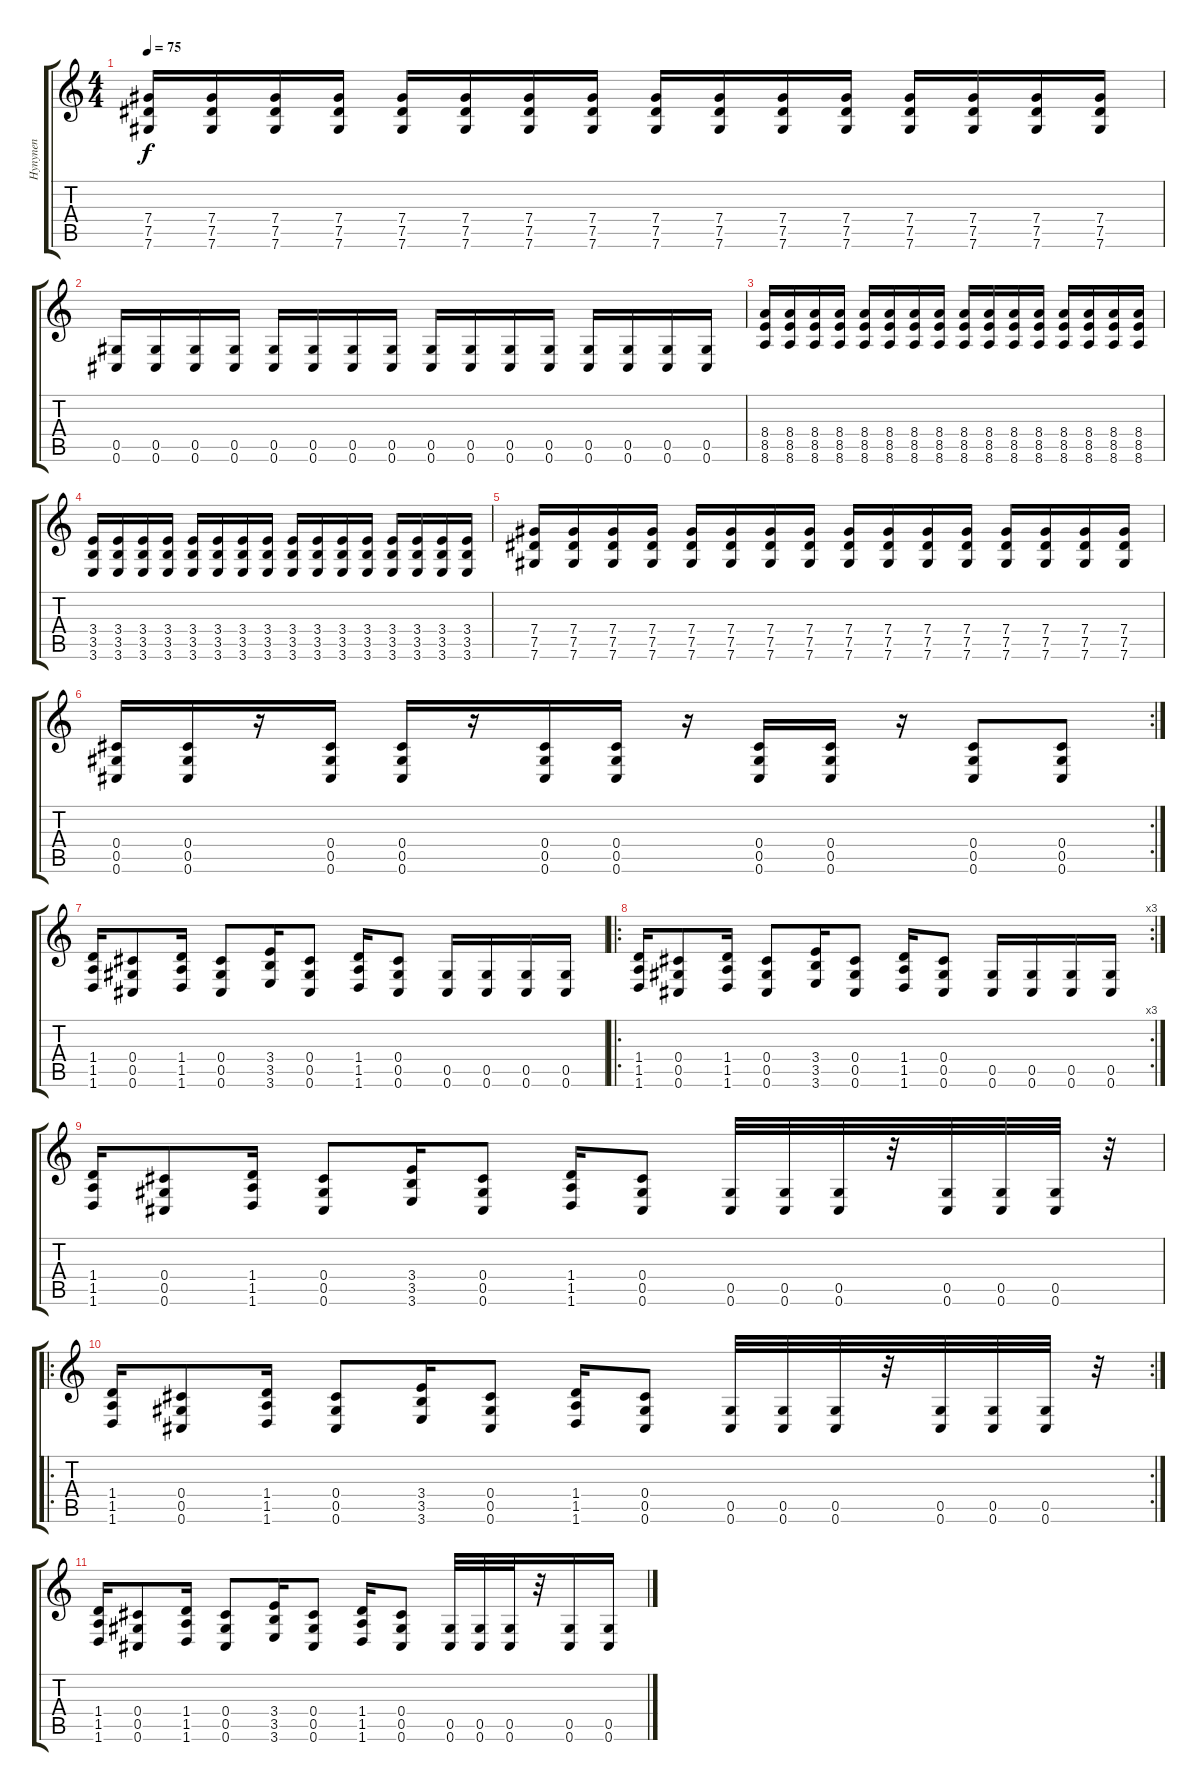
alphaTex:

\track ("Hynynen" "Hynynen") {instrument distortionguitar}
\staff {score tabs}
\tuning (Eb4 Bb3 Gb3 Db3 Ab2 Db2) {hide}
\ts (4 4)
\tempo 75
\clef g2
\ks c
(7.4 7.5 7.6).16{dy f} (7.4 7.5 7.6).16 (7.4 7.5 7.6).16 (7.4 7.5 7.6).16 (7.4 7.5 7.6).16 (7.4 7.5 7.6).16 (7.4 7.5 7.6).16 (7.4 7.5 7.6).16 (7.4 7.5 7.6).16 (7.4 7.5 7.6).16 (7.4 7.5 7.6).16 (7.4 7.5 7.6).16 (7.4 7.5 7.6).16 (7.4 7.5 7.6).16 (7.4 7.5 7.6).16 (7.4 7.5 7.6).16 |
(0.5 0.6).16 (0.5 0.6).16 (0.5 0.6).16 (0.5 0.6).16 (0.5 0.6).16 (0.5 0.6).16 (0.5 0.6).16 (0.5 0.6).16 (0.5 0.6).16 (0.5 0.6).16 (0.5 0.6).16 (0.5 0.6).16 (0.5 0.6).16 (0.5 0.6).16 (0.5 0.6).16 (0.5 0.6).16 |
(8.4 8.5 8.6).16 (8.4 8.5 8.6).16 (8.4 8.5 8.6).16 (8.4 8.5 8.6).16 (8.4 8.5 8.6).16 (8.4 8.5 8.6).16 (8.4 8.5 8.6).16 (8.4 8.5 8.6).16 (8.4 8.5 8.6).16 (8.4 8.5 8.6).16 (8.4 8.5 8.6).16 (8.4 8.5 8.6).16 (8.4 8.5 8.6).16 (8.4 8.5 8.6).16 (8.4 8.5 8.6).16 (8.4 8.5 8.6).16 |
(3.4 3.5 3.6).16 (3.4 3.5 3.6).16 (3.4 3.5 3.6).16 (3.4 3.5 3.6).16 (3.4 3.5 3.6).16 (3.4 3.5 3.6).16 (3.4 3.5 3.6).16 (3.4 3.5 3.6).16 (3.4 3.5 3.6).16 (3.4 3.5 3.6).16 (3.4 3.5 3.6).16 (3.4 3.5 3.6).16 (3.4 3.5 3.6).16 (3.4 3.5 3.6).16 (3.4 3.5 3.6).16 (3.4 3.5 3.6).16 |
(7.4 7.5 7.6).16 (7.4 7.5 7.6).16 (7.4 7.5 7.6).16 (7.4 7.5 7.6).16 (7.4 7.5 7.6).16 (7.4 7.5 7.6).16 (7.4 7.5 7.6).16 (7.4 7.5 7.6).16 (7.4 7.5 7.6).16 (7.4 7.5 7.6).16 (7.4 7.5 7.6).16 (7.4 7.5 7.6).16 (7.4 7.5 7.6).16 (7.4 7.5 7.6).16 (7.4 7.5 7.6).16 (7.4 7.5 7.6).16 |
\rc 2
(0.4 0.5 0.6).16 (0.4 0.5 0.6).16 r.16 (0.4 0.5 0.6).16 (0.4 0.5 0.6).16 r.16 (0.4 0.5 0.6).16 (0.4 0.5 0.6).16 r.16 (0.4 0.5 0.6).16 (0.4 0.5 0.6).16 r.16 (0.4 0.5 0.6).8 (0.4 0.5 0.6).8 |
(1.4 1.5 1.6).16 (0.4 0.5 0.6).8 (1.4 1.5 1.6).16 (0.4 0.5 0.6).8 (3.4 3.5 3.6).16 (0.4 0.5 0.6).8 (1.4 1.5 1.6).16 (0.4 0.5 0.6).8 (0.5 0.6).16 (0.5 0.6).16 (0.5 0.6).16 (0.5 0.6).16 |
\ro
\rc 3
(1.4 1.5 1.6).16 (0.4 0.5 0.6).8 (1.4 1.5 1.6).16 (0.4 0.5 0.6).8 (3.4 3.5 3.6).16 (0.4 0.5 0.6).8 (1.4 1.5 1.6).16 (0.4 0.5 0.6).8 (0.5 0.6).16 (0.5 0.6).16 (0.5 0.6).16 (0.5 0.6).16 |
(1.4 1.5 1.6).16 (0.4 0.5 0.6).8 (1.4 1.5 1.6).16 (0.4 0.5 0.6).8 (3.4 3.5 3.6).16 (0.4 0.5 0.6).8 (1.4 1.5 1.6).16 (0.4 0.5 0.6).8 (0.5 0.6).32 (0.5 0.6).32 (0.5 0.6).32 r.32 (0.5 0.6).32 (0.5 0.6).32 (0.5 0.6).32 r.32 |
\ro
\rc 2
(1.4 1.5 1.6).16 (0.4 0.5 0.6).8 (1.4 1.5 1.6).16 (0.4 0.5 0.6).8 (3.4 3.5 3.6).16 (0.4 0.5 0.6).8 (1.4 1.5 1.6).16 (0.4 0.5 0.6).8 (0.5 0.6).32 (0.5 0.6).32 (0.5 0.6).32 r.32 (0.5 0.6).32 (0.5 0.6).32 (0.5 0.6).32 r.32 |
(1.4 1.5 1.6).16 (0.4 0.5 0.6).8 (1.4 1.5 1.6).16 (0.4 0.5 0.6).8 (3.4 3.5 3.6).16 (0.4 0.5 0.6).8 (1.4 1.5 1.6).16 (0.4 0.5 0.6).8 (0.5 0.6).32 (0.5 0.6).32 (0.5 0.6).32 r.32 (0.5 0.6).16 (0.5 0.6).16
